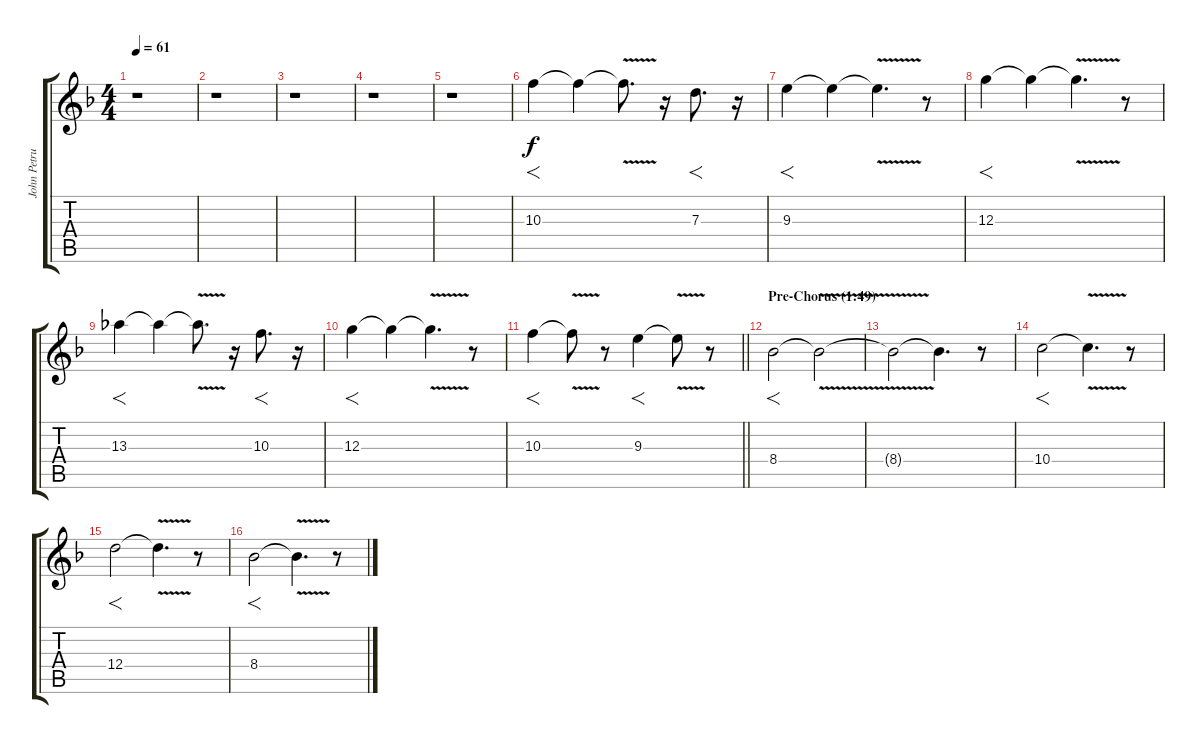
\track ("John Petrucci Lead" "John Petru") {instrument overdrivenguitar}
\staff {score tabs}
\tuning (E4 B3 G3 D3 A2 E2) {hide}
\ts (4 4)
\tempo 61
\clef g2
\ks dminor
r.1{dy f} |
r.1 |
r.1 |
r.1 |
r.1 |
10.3.4{f volume 13 instrument overdrivenguitar} 10.3{t}.4 10.3{v t}.8{d} r.16 7.3.8{f d} r.16 |
9.3.4{f} 9.3{t}.4 9.3{v t}.4{d} r.8 |
12.3.4{f} 12.3{t}.4 12.3{v t}.4{d} r.8 |
13.3.4{f} 13.3{t}.4 13.3{v t}.8{d} r.16 10.3.8{f d} r.16 |
12.3.4{f} 12.3{t}.4 12.3{v t}.4{d} r.8 |
\barLineRight lightlight
10.3.4{f} 10.3{v t}.8 r.8 9.3.4{f} 9.3{v t}.8 r.8 |
\section ("" "Pre-Chorus (1:49)")
8.4.2{f} 8.4{v t}.2 |
8.4{t}.2 8.4{t}.4{d} r.8 |
10.4.2{f} 10.4{v t}.4{d} r.8 |
12.4.2{f} 12.4{v t}.4{d} r.8 |
8.4.2{f} 8.4{v t}.4{d} r.8
